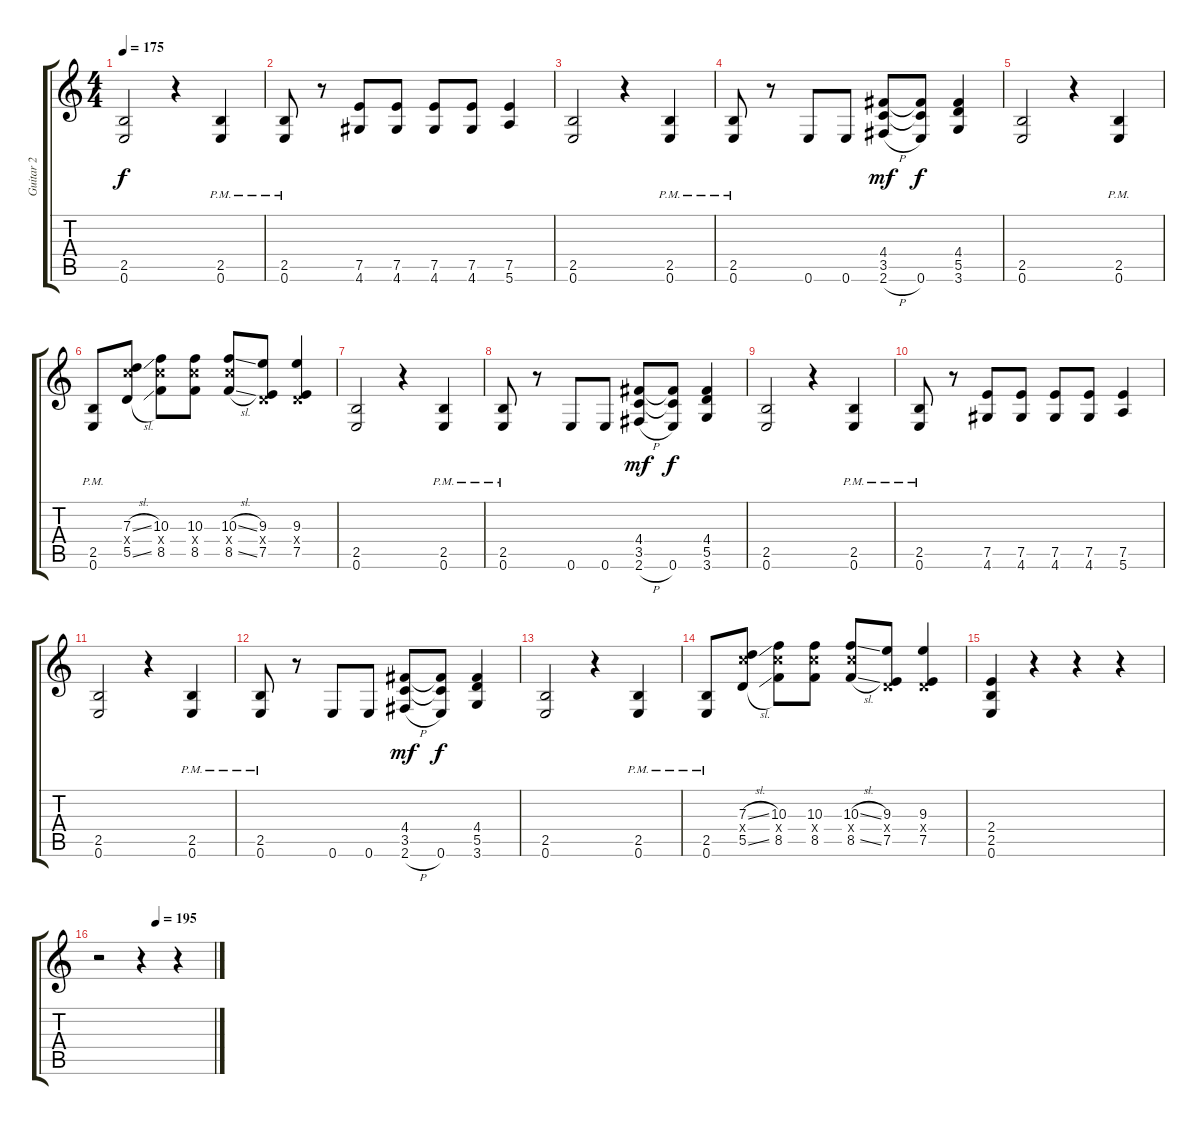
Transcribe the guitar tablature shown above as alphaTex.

\track ("Guitar 2" "Guitar 2") {instrument distortionguitar}
\staff {score tabs}
\tuning (E4 B3 G3 D3 A2 E2) {hide}
\ts (4 4)
\tempo 175
\clef g2
\ks c
(2.5 0.6).2{dy f} r.4 (2.5{pm} 0.6).4 |
(2.5{pm} 0.6).8 r.8 (7.5 4.6).8 (7.5 4.6).8 (7.5 4.6).8 (7.5 4.6).8 (7.5 5.6).4 |
(2.5 0.6).2 r.4 (2.5{pm} 0.6).4 |
(2.5{pm} 0.6).8 r.8 0.6.8 0.6.8 (4.4 3.5 2.6{h}).8{dy mf} (4.4{t} 3.5{t} 0.6).8{dy f} (4.4 5.5 3.6).4 |
(2.5 0.6).2 r.4 (2.5{pm} 0.6).4 |
(2.5{pm} 0.6).8 (7.3{sl} 10.4{x} 5.5{sl}).8 (10.3 10.4{x} 8.5).8 (10.3 10.4{x} 8.5).8 (10.3{sl} 10.4{x} 8.5{sl}).8 (9.3 0.4{x} 7.5).8 (9.3 0.4{x} 7.5).4 |
(2.5 0.6).2 r.4 (2.5{pm} 0.6).4 |
(2.5{pm} 0.6).8 r.8 0.6.8 0.6.8 (4.4 3.5 2.6{h}).8{dy mf} (4.4{t} 3.5{t} 0.6).8{dy f} (4.4 5.5 3.6).4 |
(2.5 0.6).2 r.4 (2.5{pm} 0.6).4 |
(2.5{pm} 0.6).8 r.8 (7.5 4.6).8 (7.5 4.6).8 (7.5 4.6).8 (7.5 4.6).8 (7.5 5.6).4 |
(2.5 0.6).2 r.4 (2.5{pm} 0.6).4 |
(2.5{pm} 0.6).8 r.8 0.6.8 0.6.8 (4.4 3.5 2.6{h}).8{dy mf} (4.4{t} 3.5{t} 0.6).8{dy f} (4.4 5.5 3.6).4 |
(2.5 0.6).2 r.4 (2.5{pm} 0.6).4 |
(2.5{pm} 0.6).8 (7.3{sl} 10.4{x} 5.5{sl}).8 (10.3 10.4{x} 8.5).8 (10.3 10.4{x} 8.5).8 (10.3{sl} 10.4{x} 8.5{sl}).8 (9.3 0.4{x} 7.5).8 (9.3 0.4{x} 7.5).4 |
(2.4 2.5 0.6).4 r.4 r.4 r.4 |
\tempo (195 0.5)
r.2 r.4 r.4
